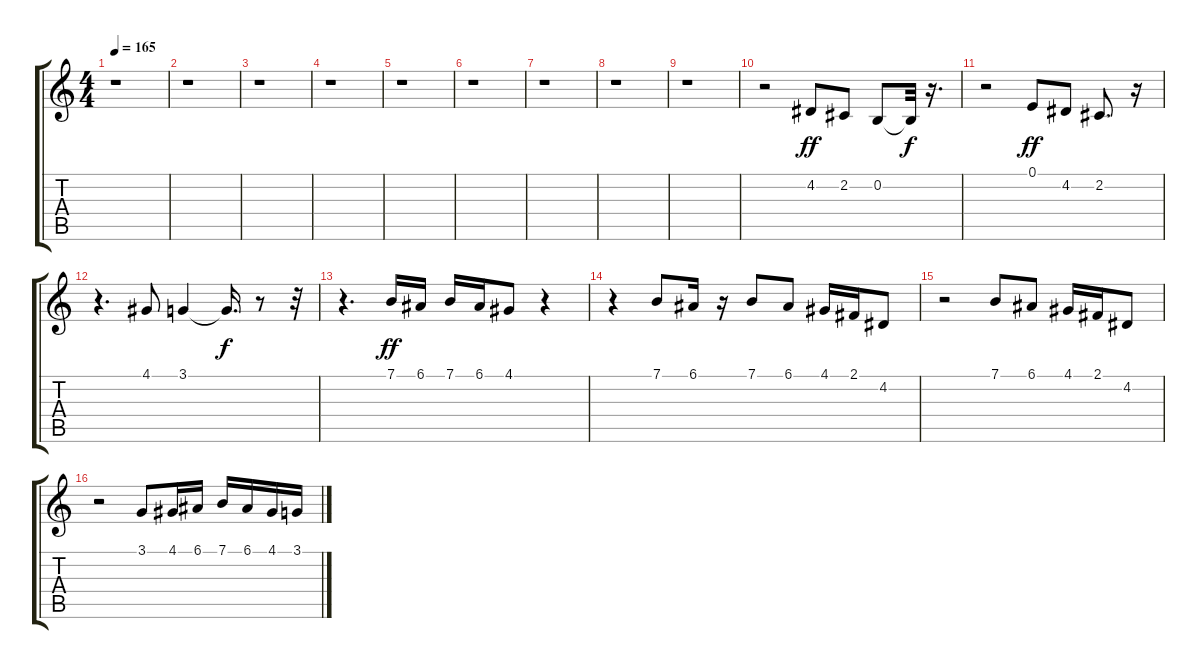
\track (" " " ") {instrument frenchhorn}
\staff {score tabs}
\tuning (E4 B3 G3 D3 A2 E2) {hide}
\ts (4 4)
\tempo 165
\clef g2
\ks c
r.1{dy f} |
r.1 |
r.1 |
r.1 |
r.1 |
r.1 |
r.1 |
r.1 |
r.1 |
r.2 4.2.8{dy ff} 2.2.8 0.2.8 0.2{t}.32{dy f} r.16{d} |
r.2 0.1.8{dy ff} 4.2.8 2.2.8{d} r.16 |
r.4{d} 4.1.8 3.1.4 3.1{t}.16{d dy f} r.8 r.32 |
r.4{d} 7.1.16{dy ff} 6.1.16 7.1.16 6.1.16 4.1.8 r.4 |
r.4 7.1.8 6.1.16 r.16 7.1.8 6.1.8 4.1.16 2.1.16 4.2.8 |
r.2 7.1.8 6.1.8 4.1.16 2.1.16 4.2.8 |
r.2 3.1.8 4.1.16 6.1.16 7.1.16 6.1.16 4.1.16 3.1.16
